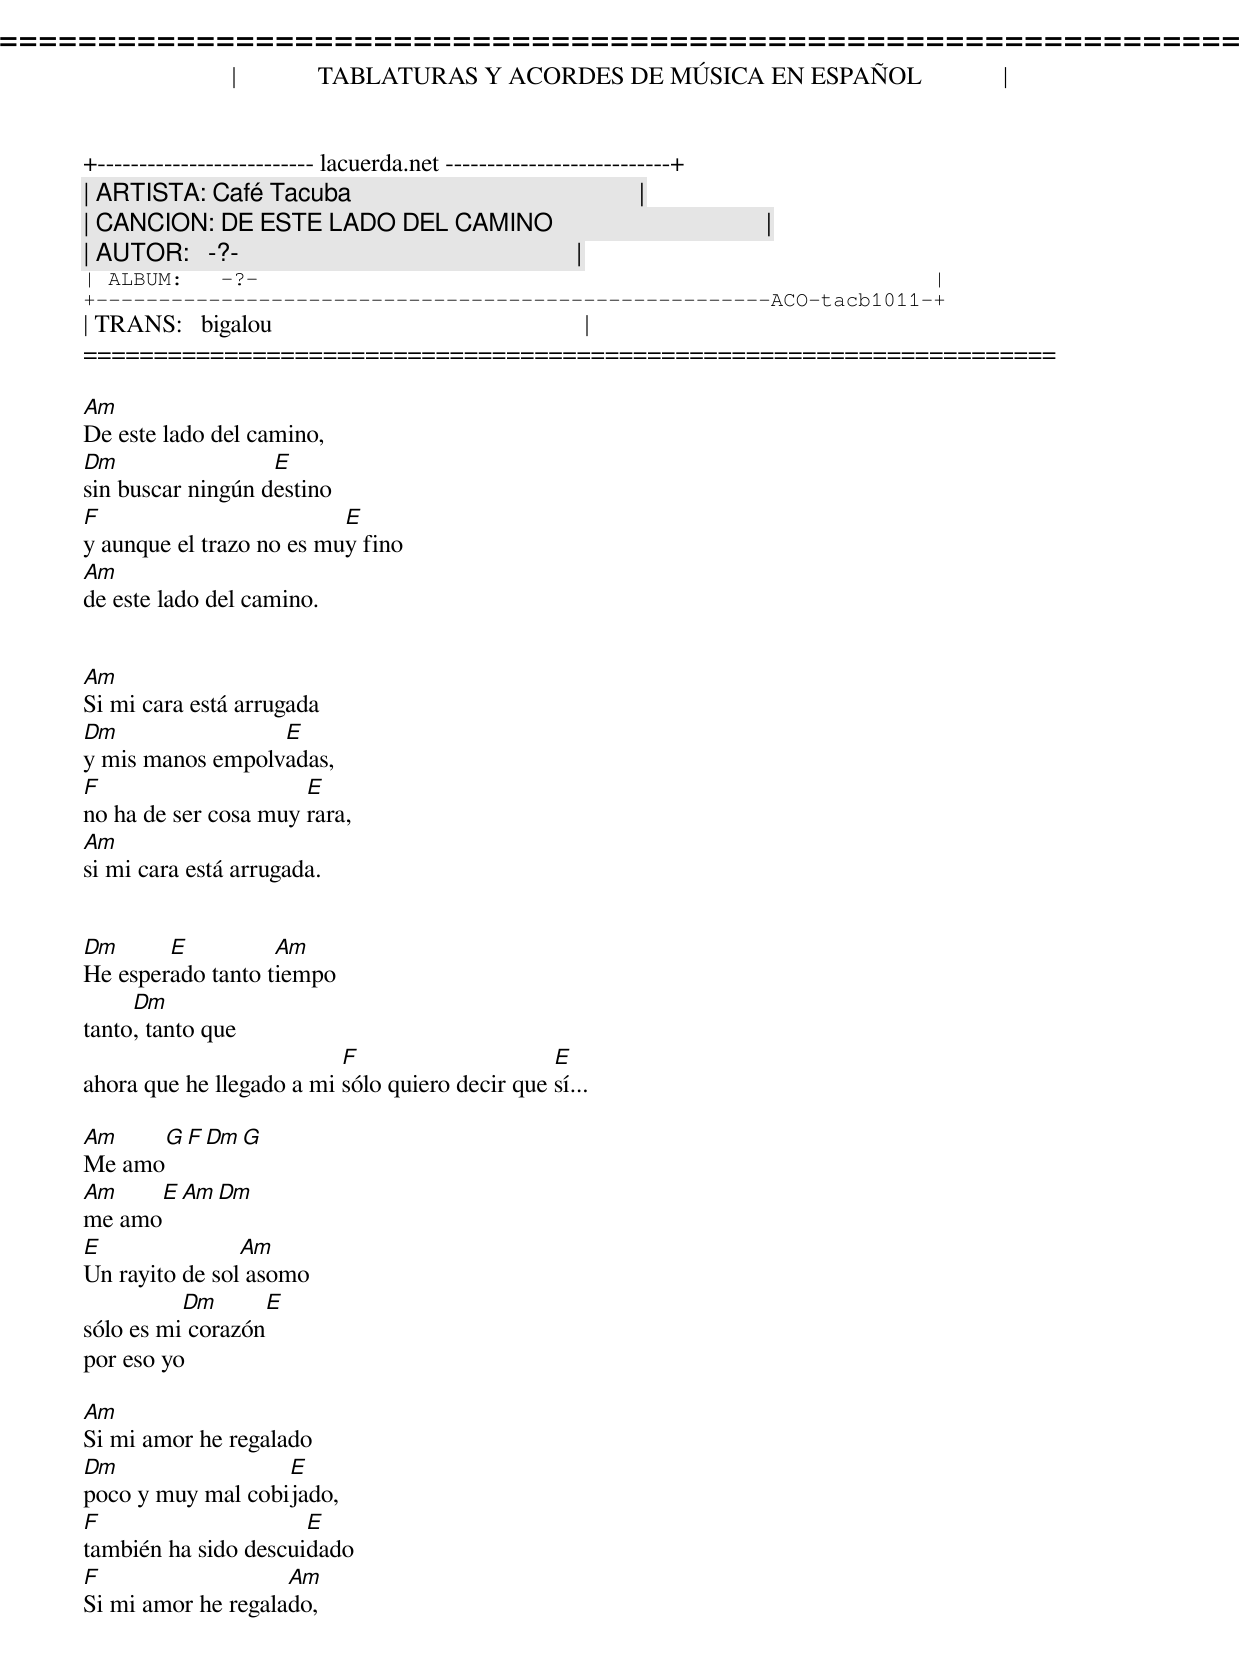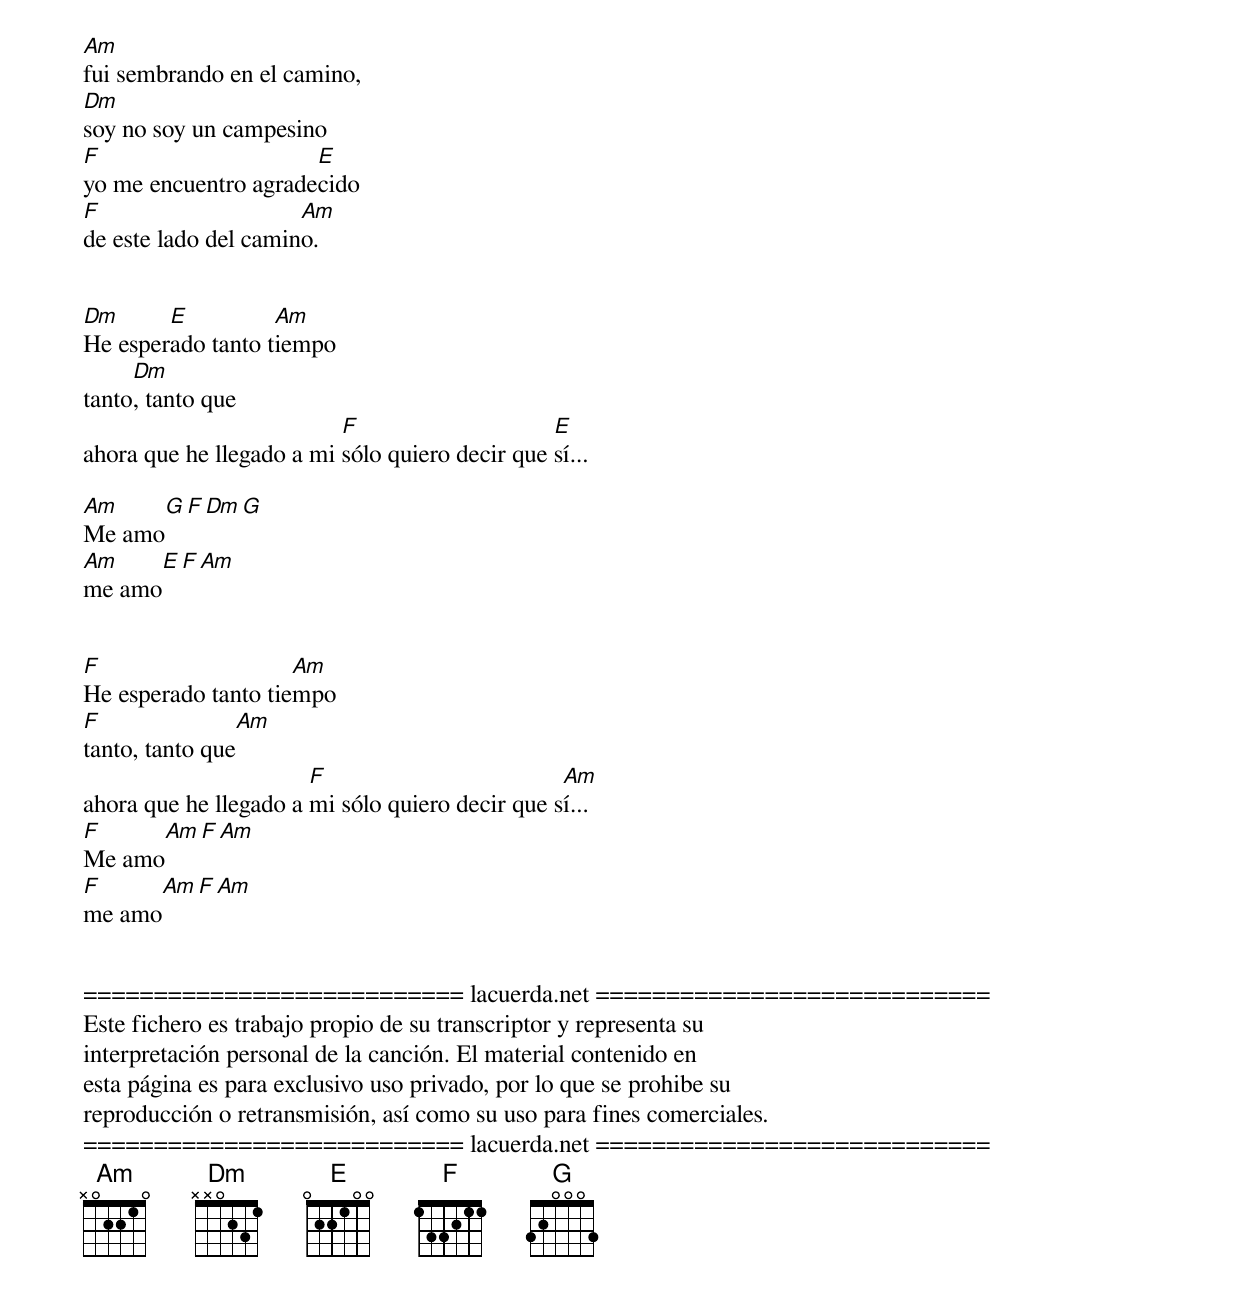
=====================================================================
|             TABLATURAS Y ACORDES DE MÚSICA EN ESPAÑOL             |
+-------------------------- lacuerda.net ---------------------------+
| ARTISTA: Café Tacuba                                              |
| CANCION: DE ESTE LADO DEL CAMINO                                  |
| AUTOR:   -?-                                                      |
| ALBUM:   -?-                                                      |
+------------------------------------------------------ACO-tacb1011-+
| TRANS:   bigalou                                                  |
=====================================================================

Am
De este lado del camino,
Dm                 E
sin buscar ningún destino
F                         E
y aunque el trazo no es muy fino
Am
de este lado del camino.


Am
Si mi cara está arrugada
Dm                E
y mis manos empolvadas,
F                     E
no ha de ser cosa muy rara,
Am
si mi cara está arrugada.


Dm      E          Am
He esperado tanto tiempo
     Dm
tanto, tanto que
                          F                     E
ahora que he llegado a mi sólo quiero decir que sí...

Am    G  F Dm  G
Me amo
Am    E   Am Dm
me amo
E               Am
Un rayito de sol asomo
          Dm      E
sólo es mi corazón
por eso yo

Am
Si mi amor he regalado
Dm                 E
poco y muy mal cobijado,
F                     E
también ha sido descuidado
F                   Am
Si mi amor he regalado,

Am
fui sembrando en el camino,
Dm
soy no soy un campesino
F                     E
yo me encuentro agradecido
F                     Am
de este lado del camino.


Dm      E          Am
He esperado tanto tiempo
     Dm
tanto, tanto que
                          F                     E
ahora que he llegado a mi sólo quiero decir que sí...

Am    G  F Dm  G
Me amo
Am    E   F   Am
me amo


F                    Am
He esperado tanto tiempo
F               Am
tanto, tanto que
                       F                         Am
ahora que he llegado a mi sólo quiero decir que sí...
F     Am    F     Am
Me amo
F     Am    F     Am
me amo


=========================== lacuerda.net ============================
Este fichero es trabajo propio de su transcriptor y representa su
interpretación personal de la canción. El material contenido en
esta página es para exclusivo uso privado, por lo que se prohibe su
reproducción o retransmisión, así como su uso para fines comerciales.
=========================== lacuerda.net ============================
